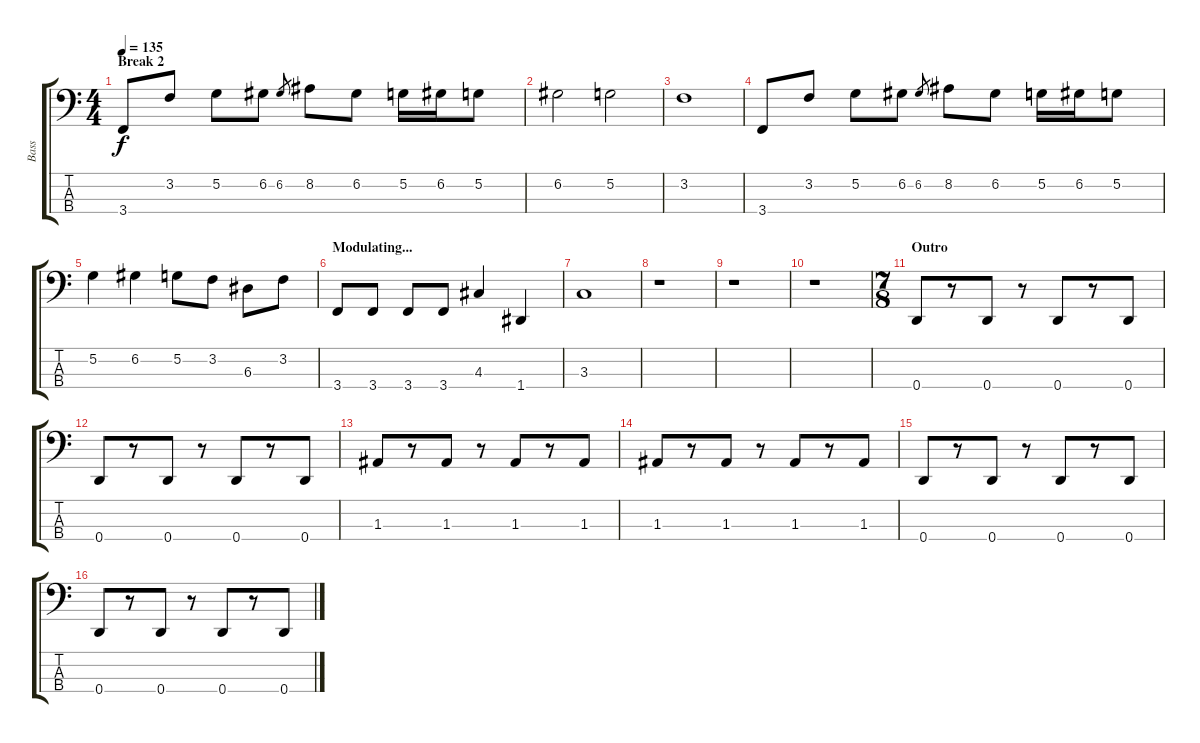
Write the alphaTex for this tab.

\track ("Bass" "Bass") {instrument electricbasspick}
\staff {score tabs}
\tuning (G2 D2 A1 D1) {hide}
\ts (4 4)
\section ("" "Break 2")
\tempo 135
\clef f4
\ks c
3.4.8{dy f instrument electricbassfinger} 3.2.8 5.2.8 6.2.8 6.2.8{gr} 8.2.8 6.2.8 5.2.16 6.2.16 5.2.8 |
6.2.2 5.2.2 |
3.2.1 |
3.4.8 3.2.8 5.2.8 6.2.8 6.2.8{gr} 8.2.8 6.2.8 5.2.16 6.2.16 5.2.8 |
5.2.4 6.2.4 5.2.8 3.2.8 6.3.8 3.2.8 |
\section ("" "Modulating...")
3.4.8 3.4.8 3.4.8 3.4.8 4.3.4 1.4.4 |
3.3.1 |
r.1 |
r.1 |
r.1 |
\ts (7 8)
\section ("" "Outro")
0.4.8 r.8 0.4.8 r.8 0.4.8 r.8 0.4.8 |
0.4.8 r.8 0.4.8 r.8 0.4.8 r.8 0.4.8 |
1.3.8 r.8 1.3.8 r.8 1.3.8 r.8 1.3.8 |
1.3.8 r.8 1.3.8 r.8 1.3.8 r.8 1.3.8 |
0.4.8 r.8 0.4.8 r.8 0.4.8 r.8 0.4.8 |
0.4.8 r.8 0.4.8 r.8 0.4.8 r.8 0.4.8
